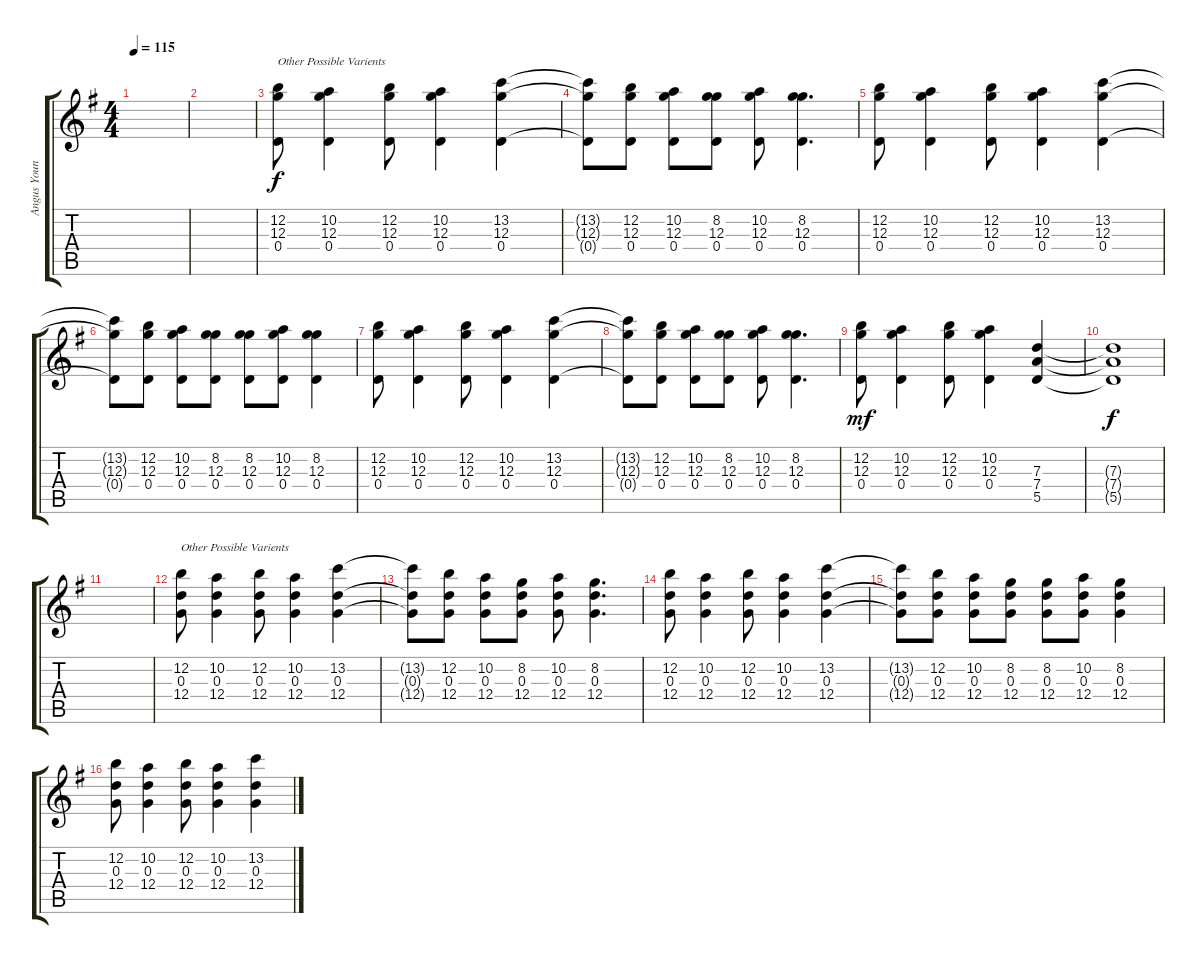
\track ("Angus Young" "Angus Youn") {instrument distortionguitar}
\staff {score tabs}
\tuning (E4 B3 G3 D3 A2 E2) {hide}
\ts (4 4)
\tempo 115
\clef g2
\ks g
|
|
(12.2 12.3 0.4).8{txt "Other Possible Varients"} (10.2 12.3 0.4).4 (12.2 12.3 0.4).8 (10.2 12.3 0.4).4 (13.2 12.3 0.4).4 |
(13.2{t} 12.3{t} 0.4{t}).8 (12.2 12.3 0.4).8 (10.2 12.3 0.4).8 (8.2 12.3 0.4).8 (10.2 12.3 0.4).8 (8.2 12.3 0.4).4{d} |
(12.2 12.3 0.4).8 (10.2 12.3 0.4).4 (12.2 12.3 0.4).8 (10.2 12.3 0.4).4 (13.2 12.3 0.4).4 |
(13.2{t} 12.3{t} 0.4{t}).8 (12.2 12.3 0.4).8 (10.2 12.3 0.4).8 (8.2 12.3 0.4).8 (8.2 12.3 0.4).8 (10.2 12.3 0.4).8 (8.2 12.3 0.4).4 |
(12.2 12.3 0.4).8 (10.2 12.3 0.4).4 (12.2 12.3 0.4).8 (10.2 12.3 0.4).4 (13.2 12.3 0.4).4 |
(13.2{t} 12.3{t} 0.4{t}).8 (12.2 12.3 0.4).8 (10.2 12.3 0.4).8 (8.2 12.3 0.4).8 (10.2 12.3 0.4).8 (8.2 12.3 0.4).4{d} |
(12.2 12.3 0.4).8{dy mf} (10.2 12.3 0.4).4 (12.2 12.3 0.4).8 (10.2 12.3 0.4).4 (7.3 7.4 5.5).4 |
(7.3{t} 7.4{t} 5.5{t}).1{dy f} |
|
(12.2 0.3 12.4).8{txt "Other Possible Varients"} (10.2 0.3 12.4).4 (12.2 0.3 12.4).8 (10.2 0.3 12.4).4 (13.2 0.3 12.4).4 |
(13.2{t} 0.3{t} 12.4{t}).8 (12.2 0.3 12.4).8 (10.2 0.3 12.4).8 (8.2 0.3 12.4).8 (10.2 0.3 12.4).8 (8.2 0.3 12.4).4{d} |
(12.2 0.3 12.4).8 (10.2 0.3 12.4).4 (12.2 0.3 12.4).8 (10.2 0.3 12.4).4 (13.2 0.3 12.4).4 |
(13.2{t} 0.3{t} 12.4{t}).8 (12.2 0.3 12.4).8 (10.2 0.3 12.4).8 (8.2 0.3 12.4).8 (8.2 0.3 12.4).8 (10.2 0.3 12.4).8 (8.2 0.3 12.4).4 |
(12.2 0.3 12.4).8 (10.2 0.3 12.4).4 (12.2 0.3 12.4).8 (10.2 0.3 12.4).4 (13.2 0.3 12.4).4
